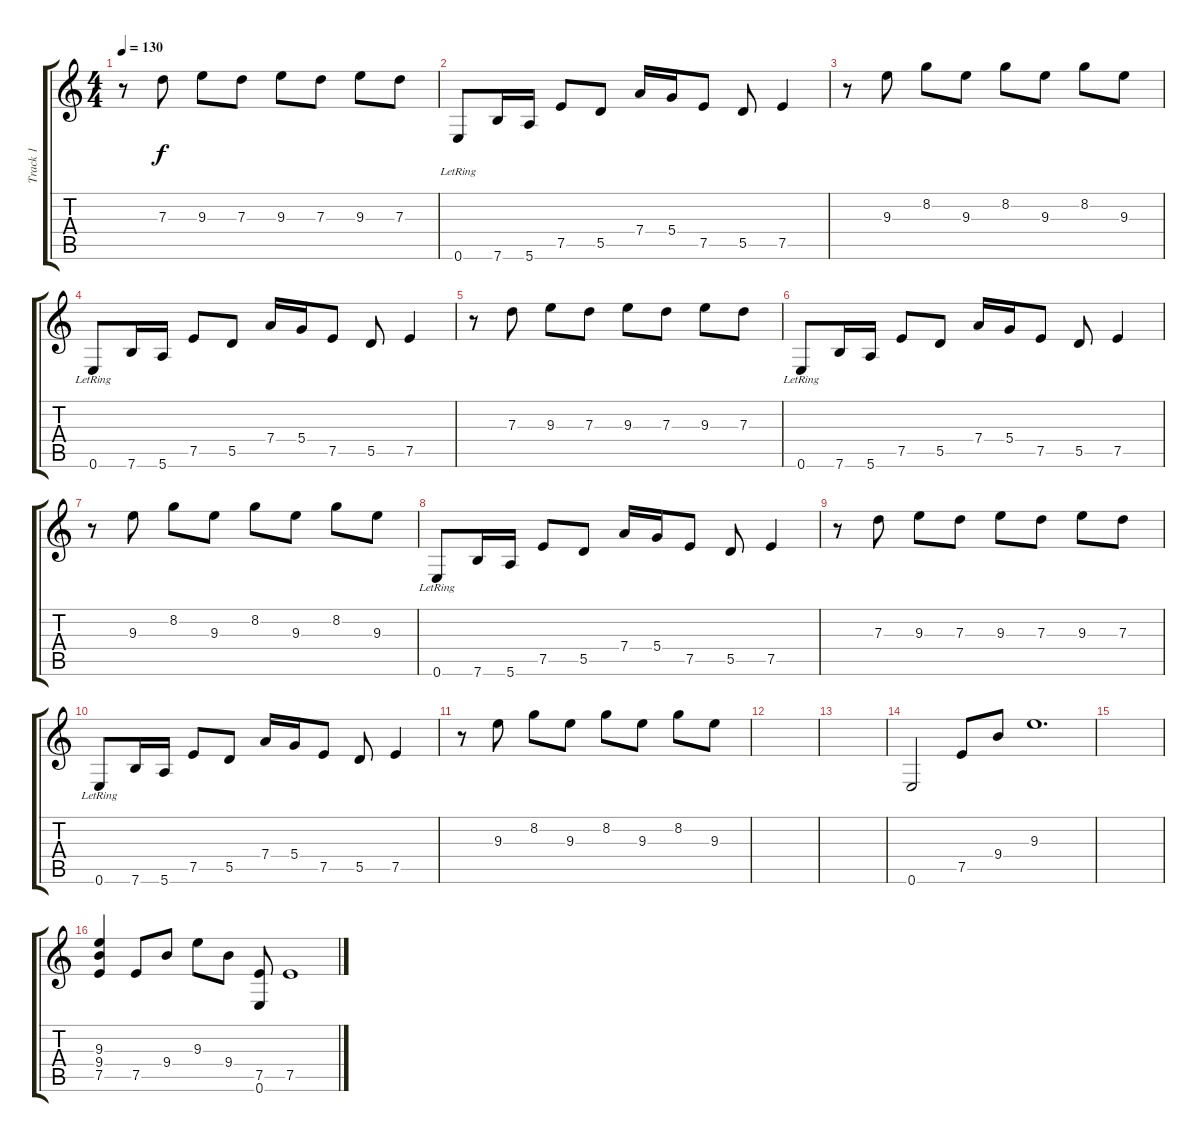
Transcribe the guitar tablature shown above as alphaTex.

\track ("Track 1" "Track 1") {instrument electricguitarclean}
\staff {score tabs}
\tuning (E4 B3 G3 D3 A2 E2) {hide}
\ts (4 4)
\tempo 130
\clef g2
\ks c
r.8{dy f} 7.3.8 9.3.8 7.3.8 9.3.8 7.3.8 9.3.8 7.3.8 |
0.6{lr}.8 7.6.16 5.6.16 7.5.8 5.5.8 7.4.16 5.4.16 7.5.8 5.5.8 7.5.4 |
r.8 9.3.8 8.2.8 9.3.8 8.2.8 9.3.8 8.2.8 9.3.8 |
0.6{lr}.8 7.6.16 5.6.16 7.5.8 5.5.8 7.4.16 5.4.16 7.5.8 5.5.8 7.5.4 |
r.8 7.3.8 9.3.8 7.3.8 9.3.8 7.3.8 9.3.8 7.3.8 |
0.6{lr}.8 7.6.16 5.6.16 7.5.8 5.5.8 7.4.16 5.4.16 7.5.8 5.5.8 7.5.4 |
r.8 9.3.8 8.2.8 9.3.8 8.2.8 9.3.8 8.2.8 9.3.8 |
0.6{lr}.8{volume 13 instrument electricguitarclean} 7.6.16 5.6.16 7.5.8 5.5.8 7.4.16 5.4.16 7.5.8 5.5.8 7.5.4 |
r.8 7.3.8 9.3.8 7.3.8 9.3.8 7.3.8 9.3.8 7.3.8 |
0.6{lr}.8 7.6.16 5.6.16 7.5.8 5.5.8 7.4.16 5.4.16 7.5.8 5.5.8 7.5.4 |
r.8 9.3.8 8.2.8 9.3.8 8.2.8 9.3.8 8.2.8 9.3.8 |
|
|
0.6.2 7.5.8 9.4.8 9.3.1{d} |
|
(9.3 9.4 7.5).4 7.5.8 9.4.8 9.3.8 9.4.8 (7.5 0.6).8 7.5.1
